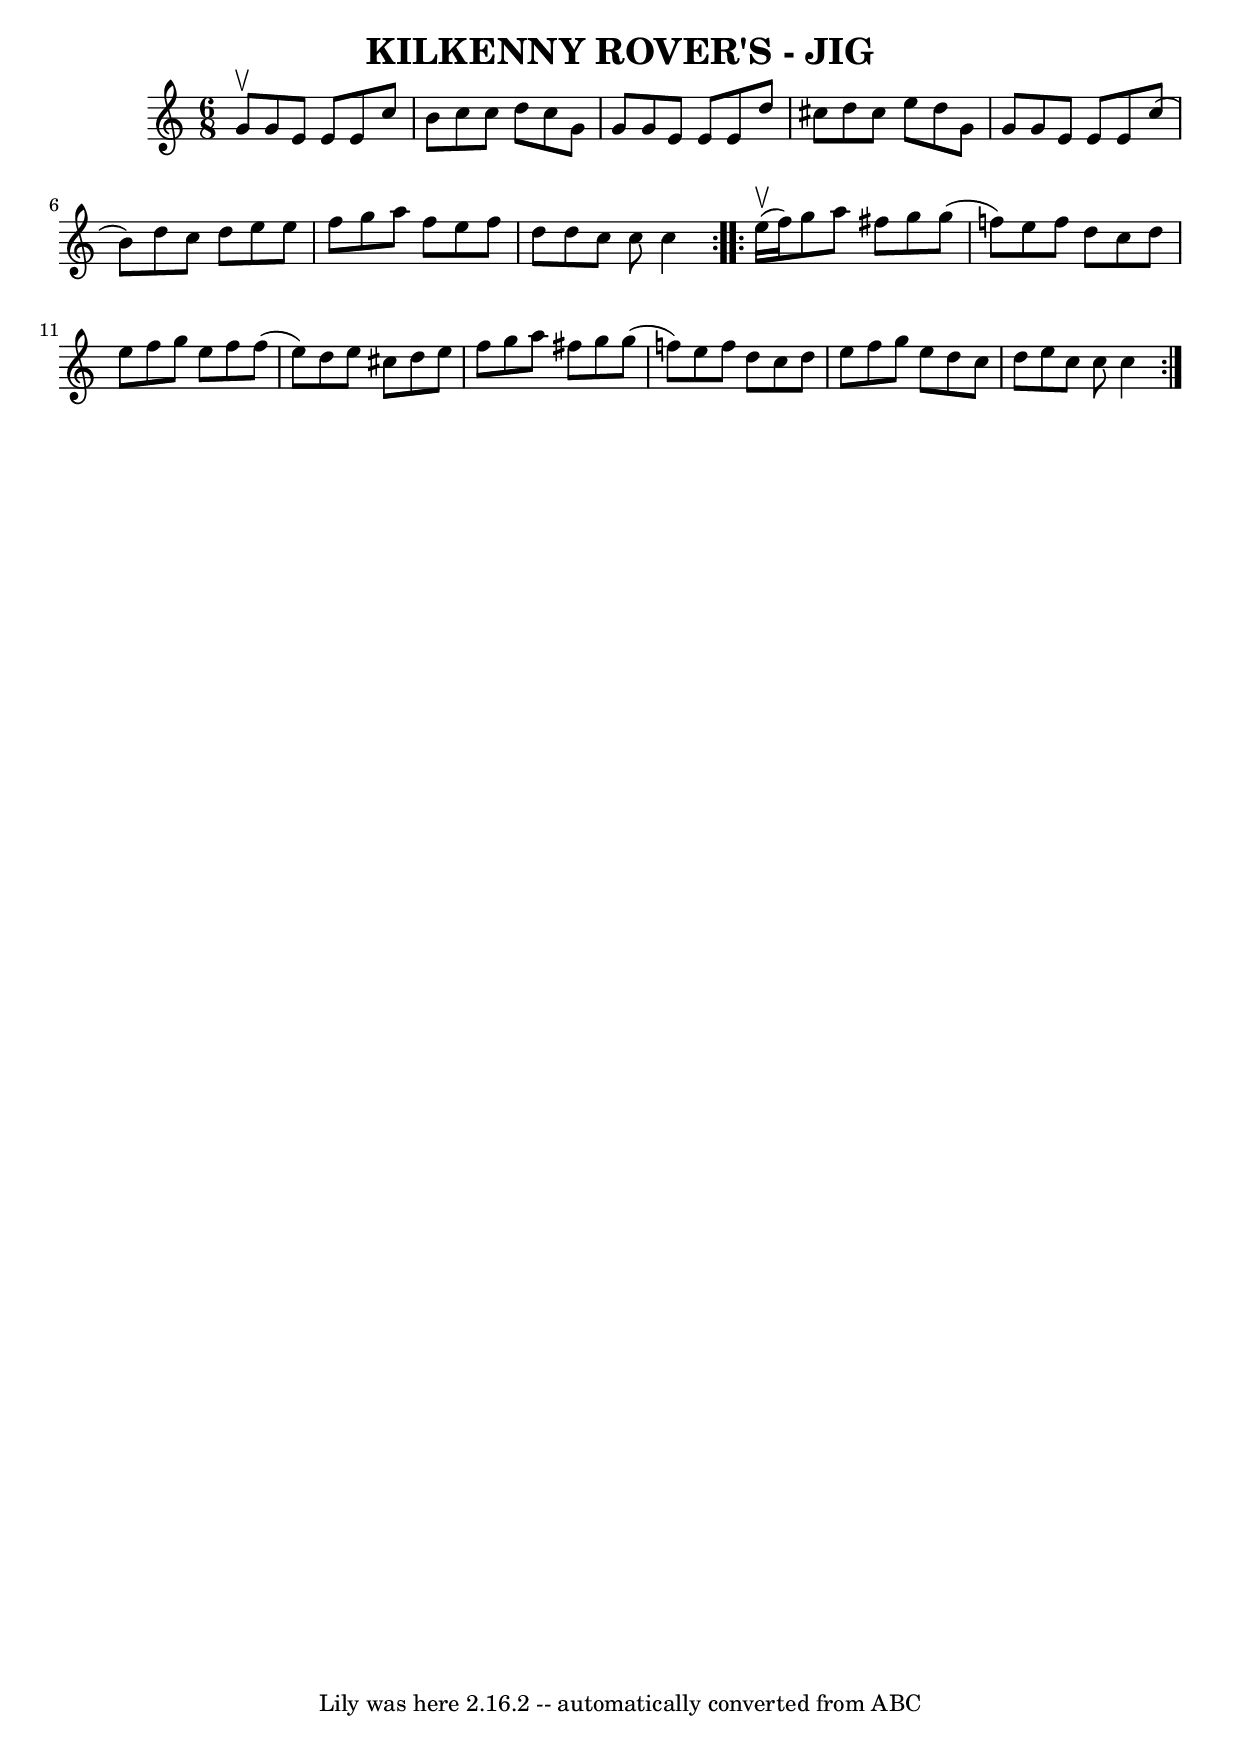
\version "2.7.40"
\include "Mammoth.ily"
\header {
	%% book = "Ryan's Mammoth Collection of Fiddle Tunes"
	crossRefNumber = "1"
	footnotes = ""
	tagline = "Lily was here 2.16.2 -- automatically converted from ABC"
	title = "KILKENNY ROVER'S - JIG"
}
voicedefault =  {


\repeat volta 2 {
\time 6/8 
\key c \major g'8^\upbow       |
 g'8 e'8 e'8 e'8 
 c''8 b'8    |
 c''8 c''8 d''8 c''8 g'8 g'8    
|
 g'8 e'8 e'8 e'8 d''8 cis''8    |
 d''8    
cis''8 e''8 d''8 g'8 g'8        |
 g'8 e'8 e'8 e'8 
 c''8 (b'8)   |
 d''8 c''8 d''8 e''8 e''8 f''8   
 |
 g''8 a''8 f''8 e''8 f''8 d''8    |
 d''8    
c''8 c''8 c''4    }     \repeat volta 2 { e''16 (^\upbow f''16)  
     |
 g''8 a''8 fis''8 g''8 g''8 (f''!8)   |
 
 e''8 f''8 d''8 c''8 d''8 e''8    |
 f''8 g''8    
e''8 f''8 f''8 (e''8)   |
 d''8 e''8 cis''8 d''8   
 e''8 f''8        |
 g''8 a''8 fis''8 g''8 g''8 (
f''!8)   |
 e''8 f''8 d''8 c''8 d''8 e''8    |
 
 f''8 g''8 e''8 d''8 c''8 d''8    |
 e''8 c''8    
c''8 c''4    }   
}

\score{
    <<

	\context Staff="default"
	{
	    \voicedefault 
	}

    >>
	\layout {
	}
	\midi {}
}
